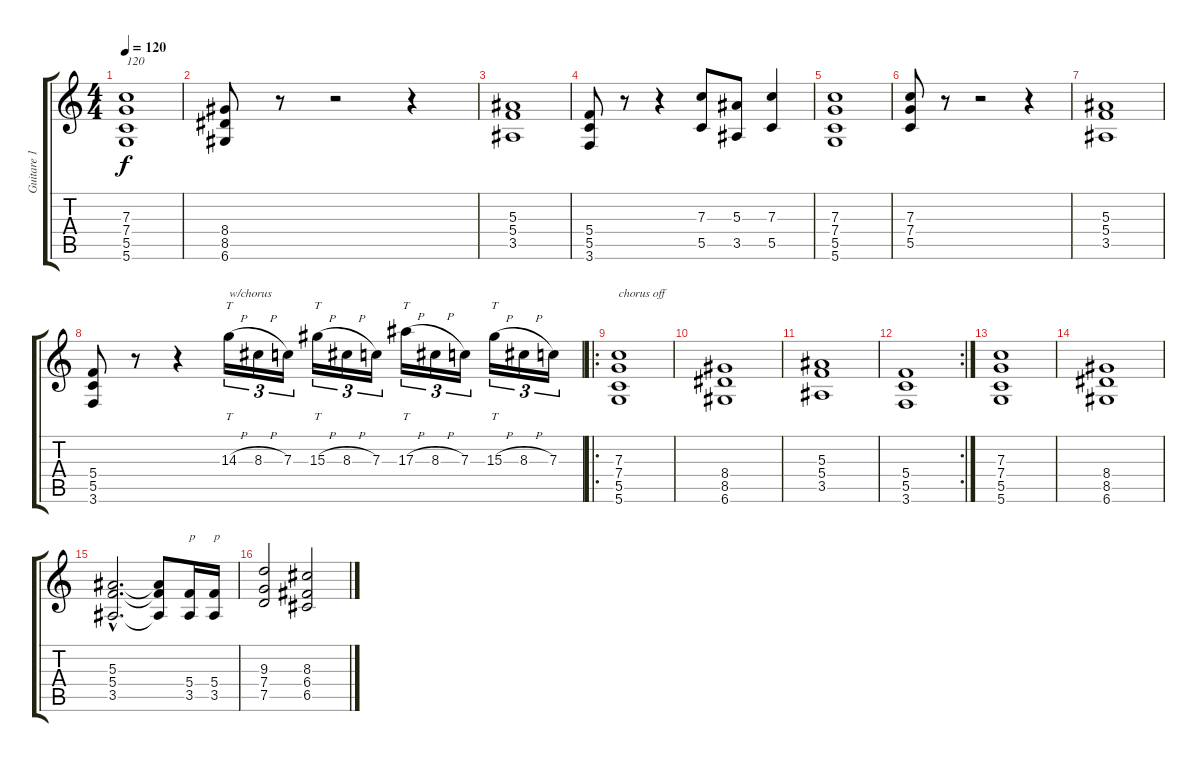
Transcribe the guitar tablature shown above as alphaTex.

\track ("Guitare 1" "Guitare 1") {instrument distortionguitar}
\staff {score tabs}
\tuning (D4 A3 F3 C3 G2 D2) {hide}
\ts (4 4)
\tempo 120
\clef g2
\ks c
(7.3 7.4 5.5 5.6).1{txt "120" dy f instrument distortionguitar} |
(8.4 8.5 6.6).8 r.8 r.2 r.4 |
(5.3 5.4 3.5).1 |
(5.4 5.5 3.6).8 r.8 r.4 (7.3 5.5).8{volume 13} (5.3 3.5).8 (7.3 5.5).4 |
(7.3 7.4 5.5 5.6).1{volume 10} |
(7.3 7.4 5.5).8 r.8 r.2 r.4 |
(5.3 5.4 3.5).1 |
(5.4 5.5 3.6).8 r.8 r.4 14.3{h}.16{tt tu (3 2) txt "w/chorus" volume 16} 8.3{h}.16{tu (3 2)} 7.3.16{tu (3 2)} 15.3{h}.16{tt tu (3 2)} 8.3{h}.16{tu (3 2)} 7.3.16{tu (3 2)} 17.3{h}.16{tt tu (3 2)} 8.3{h}.16{tu (3 2)} 7.3.16{tu (3 2)} 15.3{h}.16{tt tu (3 2)} 8.3{h}.16{tu (3 2)} 7.3.16{tu (3 2)} |
\ro
(7.3 7.4 5.5 5.6).1{txt "chorus off" volume 10} |
(8.4 8.5 6.6).1 |
(5.3 5.4 3.5).1 |
\rc 2
(5.4 5.5 3.6).1 |
(7.3 7.4 5.5 5.6).1 |
(8.4 8.5 6.6).1 |
(5.3{hac} 5.4{hac} 3.5{hac}).2{d} (5.3{t} 5.4{t} 3.5{t}).8 (5.4 3.5).16{txt "p"} (5.4 3.5).16{txt "p"} |
(9.3 7.4 7.5).2 (8.3 6.4 6.5).2
